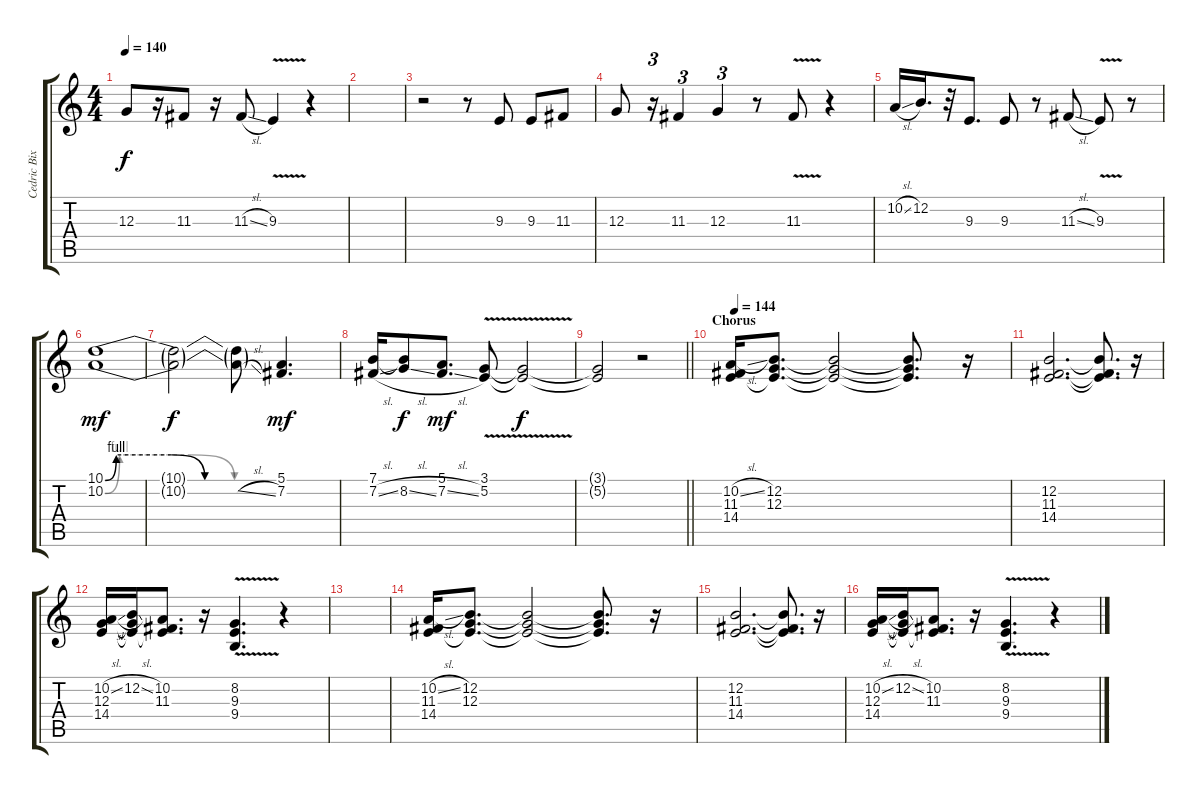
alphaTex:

\track ("Cedric Bixler-Zavala - Vocals" "Cedric Bix") {instrument flute}
\staff {score tabs}
\tuning (E4 B3 G3 D3 A2 E2) {hide}
\ts (4 4)
\tempo 140
\clef g2
\ks c
12.3.8{dy f} r.16 11.3.8 r.16 11.3{sl}.8 9.3{v}.4 r.4 |
|
r.2 r.8 9.3.8 9.3.8 11.3.8 |
12.3.8 r.16{tu (3 2)} 11.3.4{tu (3 2)} 12.3.4{tu (3 2)} r.8 11.3{v}.8 r.4 |
10.2{sl}.16 12.2.16{d} r.32 9.3.8{d} 9.3.8 r.8 11.3{sl}.8 9.3{v}.8 r.8 |
(10.1{be (custom 0 0 5 4 30 4 45 0 60 0)} 10.2{be (custom 0 0 5 4 30 4 45 0 60 0)}).1{dy mf} |
(10.1{t} 10.2{t}).2{dy f} (10.1{be (hold 0 0 60 0) t} 10.2{sl t}).8 (5.1 7.2).4{d dy mf} |
(7.1 7.2{sl}).16 (7.1{t} 8.2{sl}).8{dy f} (5.1 7.2{sl}).8{d dy mf} (3.1 5.2{v}).8 (3.1{t} 5.2{t}).2{dy f volume 0} |
\barLineRight lightlight
(3.1{t} 5.2{t}).2 r.2 |
\section ("" "Chorus")
\tempo 144
(10.2{sl} 11.3 14.4).16{volume 13} (12.2 12.3 14.4{t}).8{d} (12.2{t} 12.3{t} 14.4{t}).2 (12.2{t} 12.3{t} 14.4{t}).8{d} r.16 |
(12.2 11.3 14.4).2{d} (12.2{t} 11.3{t} 14.4{t}).8{d} r.16 |
(10.2{sl} 12.3 14.4).16 (12.2{sl} 12.3{t} 14.4{t}).16 (10.2 11.3 14.4{t}).8{d} r.16 (8.2{v} 9.3{v} 9.4{v}).4{d} r.4 |
|
(10.2{sl} 11.3 14.4).16 (12.2 12.3 14.4{t}).8{d} (12.2{t} 12.3{t} 14.4{t}).2 (12.2{t} 12.3{t} 14.4{t}).8{d} r.16 |
(12.2 11.3 14.4).2{d} (12.2{t} 11.3{t} 14.4{t}).8{d} r.16 |
(10.2{sl} 12.3 14.4).16 (12.2{sl} 12.3{t} 14.4{t}).16 (10.2 11.3 14.4{t}).8{d} r.16 (8.2{v} 9.3{v} 9.4{v}).4{d} r.4
